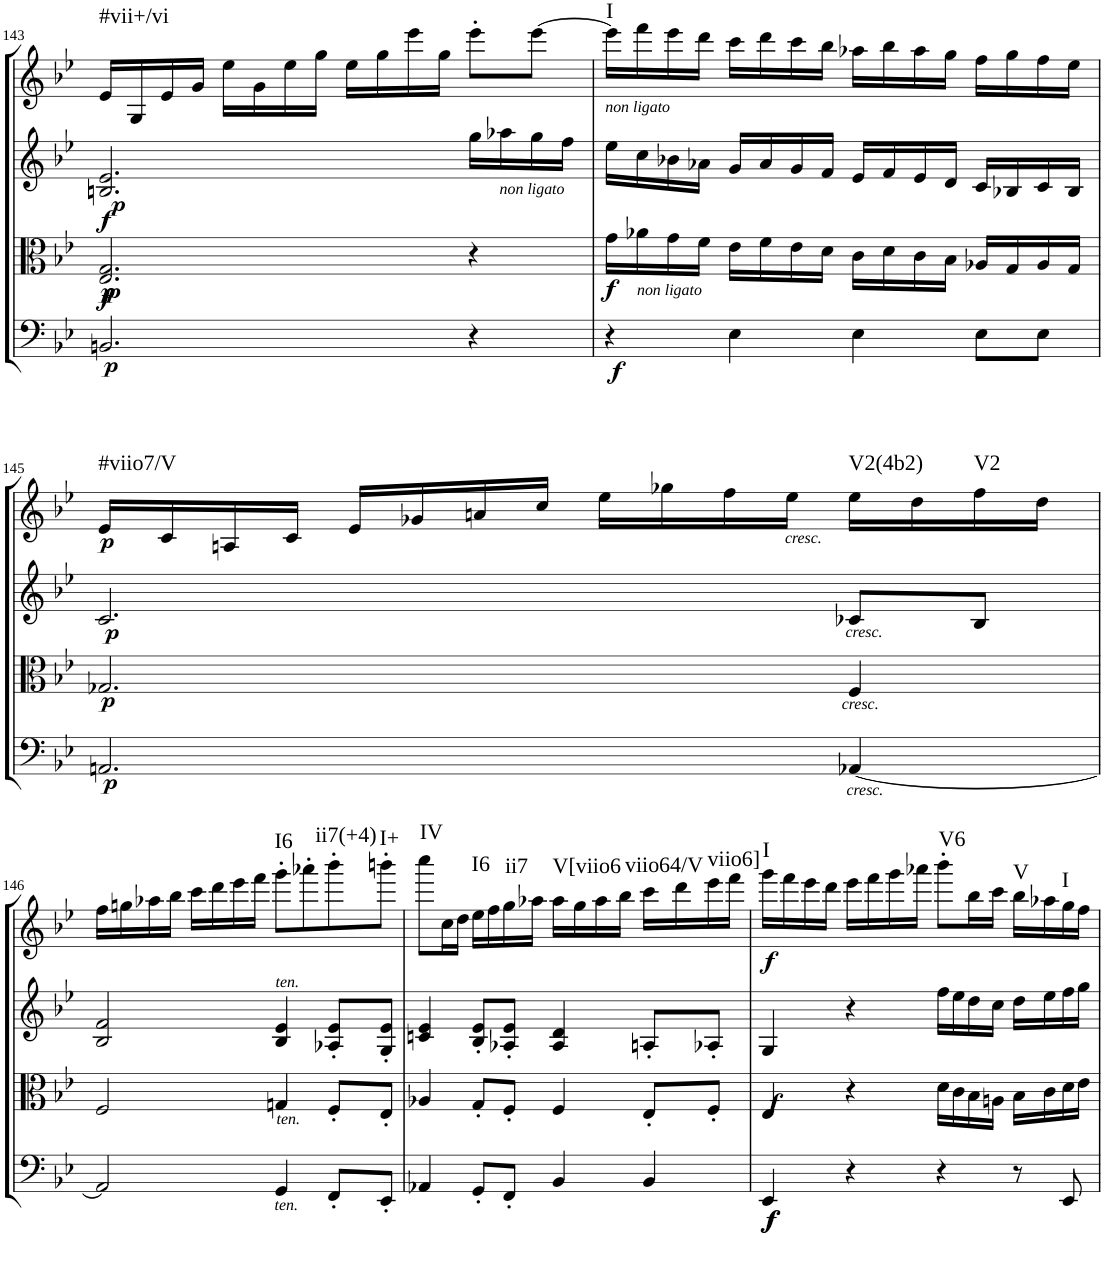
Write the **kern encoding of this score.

**kern	**dynam	**kern	**dynam	**kern	**dynam	**kern	**dynam	**harte
*part4	*part4	*part3	*part3	*part2	*part2	*part1	*part1	*part1
*staff4	*staff4	*staff3	*staff3	*staff2	*staff2	*staff1	*staff1	*
*I"Violoncello.	*	*I"Viola.	*	*I"Violino II.	*	*I"Violino I.	*	*
*I'Vc	*	*I'Vla	*	*I'Vln	*	*I'Vln	*	*
!!LO:PB:g=z
*clefF4	*	*clefC3	*	*clefG2	*	*clefG2	*	*
*k[b-e-]	*	*k[b-e-]	*	*k[b-e-]	*	*k[b-e-]	*	*
*B-:	*	*B-:	*	*B-:	*	*B-:	*	*
*M4/4	*	*M4/4	*	*M4/4	*	*M4/4	*	*
*met(c)	*	*met(c)	*	*met(c)	*	*met(c)	*	*
=143	=143	=143	=143	=143	=143	=143	=143	=143
!	!LO:DY:b	!	!LO:DY:b	!	!	!	!	!
!	!	!	!LO:DY:n=1:b	!	!	!	!	!
!	!	!	!LO:DY:n=2:b	!	!LO:DY:b	!	!	!
!	!	!	!	!	!LO:DY:n=1:b	!	!	!LO:H:kt=#vii+/vi
2.BBn/	p	2.E-/ 2.G/	p f p	2.Bn/ 2.e-/	p f	16e-/LL	.	N
.	.	.	.	.	.	16G/	.	.
.	.	.	.	.	.	16e-/	.	.
.	.	.	.	.	.	16g/JJ	.	.
.	.	.	.	.	.	16ee-\LL	.	.
.	.	.	.	.	.	16g\	.	.
.	.	.	.	.	.	16ee-\	.	.
.	.	.	.	.	.	16gg\JJ	.	.
.	.	.	.	.	.	16ee-\LL	.	.
.	.	.	.	.	.	16gg\	.	.
.	.	.	.	.	.	16eee-\	.	.
.	.	.	.	.	.	16gg\JJ	.	.
4r	.	4r	.	16gg\LL	.	8eee-'\L	.	.
!	!	!	!	!LO:TX:b:i:t=non ligato	!	!	!	!
.	.	.	.	16aa-X\	.	.	.	.
.	.	.	.	16gg\	.	[8eee-\J	.	.
.	.	.	.	16ff\JJ	.	.	.	.
=144	=144	=144	=144	=144	=144	=144	=144	=144
!	!	!	!	!	!	!LO:TX:b:i:t=non ligato	!	!
!	!LO:DY:b	!	!LO:DY:b	!	!	!	!	!LO:H:kt=I
4r	f	16g\LL	f	16ee-\LL	.	16eee-\LL]	.	N
!	!	!LO:TX:b:i:t=non ligato	!	!	!	!	!	!
.	.	16a-X\	.	16cc\	.	16fff\	.	.
.	.	16g\	.	16b-X\	.	16eee-\	.	.
.	.	16f\JJ	.	16a-X\JJ	.	16ddd\JJ	.	.
4E-\	.	16e-\LL	.	16g/LL	.	16ccc\LL	.	.
.	.	16f\	.	16a-/	.	16ddd\	.	.
.	.	16e-\	.	16g/	.	16ccc\	.	.
.	.	16d\JJ	.	16f/JJ	.	16bb-\JJ	.	.
4E-\	.	16c\LL	.	16e-/LL	.	16aa-X\LL	.	.
.	.	16d\	.	16f/	.	16bb-\	.	.
.	.	16c\	.	16e-/	.	16aa-\	.	.
.	.	16B-\JJ	.	16d/JJ	.	16gg\JJ	.	.
8E-\L	.	16A-X/LL	.	16c/LL	.	16ff\LL	.	.
.	.	16G/	.	16B-X/	.	16gg\	.	.
8E-\J	.	16A-/	.	16c/	.	16ff\	.	.
.	.	16G/JJ	.	16B-/JJ	.	16ee-\JJ	.	.
!!LO:LB:g=z
=145	=145	=145	=145	=145	=145	=145	=145	=145
!	!LO:DY:b	!	!LO:DY:b	!	!LO:DY:b	!	!LO:DY:b	!LO:H:kt=#viio7/V
2.AAn/	p	2.G-X/	p	2.c/	p	16e-/LL	p	N
.	.	.	.	.	.	16c/	.	.
.	.	.	.	.	.	16An/	.	.
.	.	.	.	.	.	16c/JJ	.	.
.	.	.	.	.	.	16e-/LL	.	.
.	.	.	.	.	.	16g-X/	.	.
.	.	.	.	.	.	16an/	.	.
.	.	.	.	.	.	16cc/JJ	.	.
.	.	.	.	.	.	16ee-\LL	.	.
.	.	.	.	.	.	16gg-X\	.	.
.	.	.	.	.	.	16ff\	.	.
!	!	!	!	!	!	!LO:TX:b:i:t=cresc.	!	!
.	.	.	.	.	.	16ee-\JJ	.	.
!	!	!	!	!LO:TX:b:i:t=cresc.	!	!	!	!
!	!	!LO:TX:b:i:t=cresc.	!	!	!	!	!	!
!LO:TX:b:i:t=cresc.	!	!	!	!	!	!	!	!LO:H:kt=V2(4b2)
[4AA-X/	.	4F/	.	8c-X/L	.	16ee-\LL	.	N
.	.	.	.	.	.	16dd\	.	.
!	!	!	!	!	!	!	!	!LO:H:kt=V2
.	.	.	.	8B-/J	.	16ff\	.	N
.	.	.	.	.	.	16dd\JJ	.	.
!!LO:LB:g=z
=146	=146	=146	=146	=146	=146	=146	=146	=146
2AA-/]	.	2F/	.	2B-/ 2f/	.	16ff\LL	.	.
.	.	.	.	.	.	16ggn\	.	.
.	.	.	.	.	.	16aa-X\	.	.
.	.	.	.	.	.	16bb-\JJ	.	.
.	.	.	.	.	.	16ccc\LL	.	.
.	.	.	.	.	.	16ddd\	.	.
.	.	.	.	.	.	16eee-\	.	.
.	.	.	.	.	.	16fff\JJ	.	.
!	!	!	!	!LO:TX:a:i:t=ten.	!	!	!	!
!	!	!LO:TX:b:i:t=ten.	!	!	!	!	!	!
!LO:TX:b:i:t=ten.	!	!	!	!	!	!	!	!LO:H:kt=I6
4GG/	.	4Gn/	.	4B-/ 4e-/	.	8ggg'\L	.	N
.	.	.	.	.	.	8aaa-X'\	.	.
!	!	!	!	!	!	!	!	!LO:H:kt=ii7(+4)
8FF'/L	.	8F'/L	.	8A-X/' 8e-/'L	.	8bbb-'\	.	N
!	!	!	!	!	!	!	!	!LO:H:kt=I+
8EE-'/J	.	8E-'/J	.	8G/' 8e-/'J	.	8bbbn'\J	.	N
=147	=147	=147	=147	=147	=147	=147	=147	=147
!	!	!	!	!	!	!	!	!LO:H:kt=IV
4AA-X/	.	4A-X/	.	4cn/ 4e-/	.	8cccc\L	.	N
.	.	.	.	.	.	16cc\L	.	.
.	.	.	.	.	.	16dd\JJ	.	.
!	!	!	!	!	!	!	!	!LO:H:kt=I6
8GG'/L	.	8G'/L	.	8B-/' 8e-/'L	.	16ee-\LL	.	N
.	.	.	.	.	.	16ff\	.	.
!	!	!	!	!	!	!	!	!LO:H:kt=ii7
8FF'/J	.	8F'/J	.	8A-X/' 8e-/'J	.	16gg\	.	N
.	.	.	.	.	.	16aa-X\JJ	.	.
!	!	!	!	!	!	!	!	!LO:H:kt=V[viio6
4BB-/	.	4F/	.	4A-/ 4d/	.	16aa-\LL	.	N
.	.	.	.	.	.	16gg\	.	.
.	.	.	.	.	.	16aa-\	.	.
.	.	.	.	.	.	16bb-\JJ	.	.
!	!	!	!	!	!	!	!	!LO:H:kt=viio64/V
4BB-/	.	8E-'/L	.	8An'/L	.	16ccc\LL	.	N
.	.	.	.	.	.	16ddd\	.	.
!	!	!	!	!	!	!	!	!LO:H:kt=viio6]
.	.	8F'/J	.	8A-X'/J	.	16eee-\	.	N
.	.	.	.	.	.	16fff\JJ	.	.
=148	=148	=148	=148	=148	=148	=148	=148	=148
!	!LO:DY:b	!	!	!	!	!	!	!
!	!LO:DY:n=1:b	!	!LO:DY:b	!	!	!	!LO:DY:b	!LO:H:kt=I
4EE-/	f f	4E-/	f	4G/	.	16ggg\LL	f	N
.	.	.	.	.	.	16fff\	.	.
.	.	.	.	.	.	16eee-\	.	.
.	.	.	.	.	.	16ddd\JJ	.	.
4r	.	4r	.	4r	.	16eee-\LL	.	.
.	.	.	.	.	.	16fff\	.	.
.	.	.	.	.	.	16ggg\	.	.
.	.	.	.	.	.	16aaa-X\JJ	.	.
!	!	!	!	!	!	!	!	!LO:H:kt=V6
4r	.	16d\LL	.	16ff\LL	.	8bbb-'\L	.	N
.	.	16c\	.	16ee-\	.	.	.	.
.	.	16B-\	.	16dd\	.	16bb-\L	.	.
.	.	16An\JJ	.	16cc\JJ	.	16ccc\JJ	.	.
!	!	!	!	!	!	!	!	!LO:H:kt=V
8r	.	16B-\LL	.	16dd\LL	.	16bb-\LL	.	N
.	.	16c\	.	16ee-\	.	16aa-X\	.	.
!	!	!	!	!	!	!	!	!LO:H:kt=I
8EE-/	.	16d\	.	16ff\	.	16gg\	.	N
.	.	16e-\JJ	.	16gg\JJ	.	16ff\JJ	.	.
=	=	=	=	=	=	=	=	=
*-	*-	*-	*-	*-	*-	*-	*-	*-
